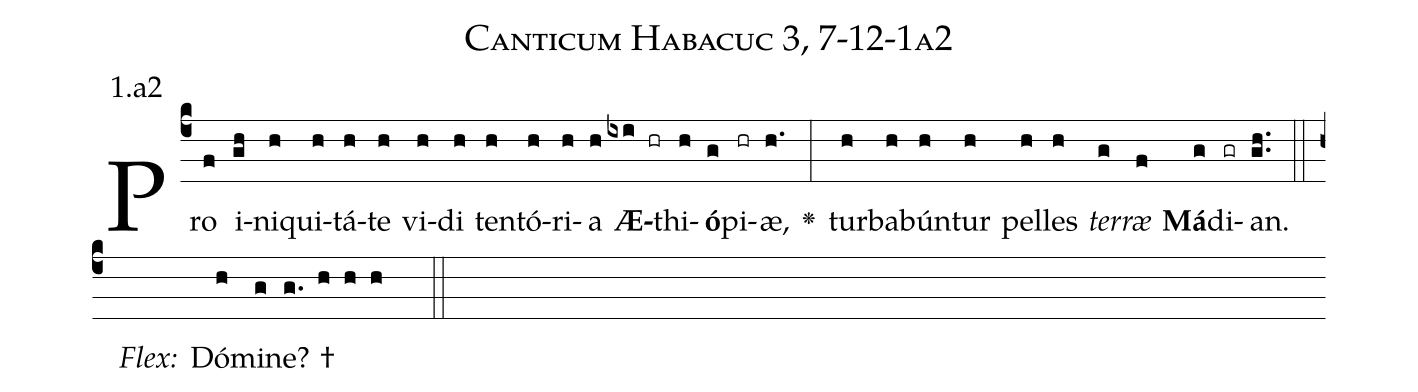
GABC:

name: Canticum Habacuc 3, 7-12-1a2;
annotation: 1.a2;
%%
(c4)Pro(f) i(gh)ni(h)qui(h)tá(h)te(h) vi(h)di(h) ten(h)tó(h)ri(h)a(h) <b>Æ</b>(ixi hr)thi(h)<b>ó</b>(g)pi(hr)æ,(h.) <v>\greheightstar</v>(:) tur(h)ba(h)bún(h)tur(h) pel(h)les(h) <i>ter</i>(g)<i>ræ</i>(f) <b>Má</b>(g)di(gr)an.(gh..) (::)
<i>Flex:</i>()  Dó(h)mi(g)ne? †(g. h h h  ::)

%E(h) u(h) o(g) u(f) a(g) e.(gh..) (::)
